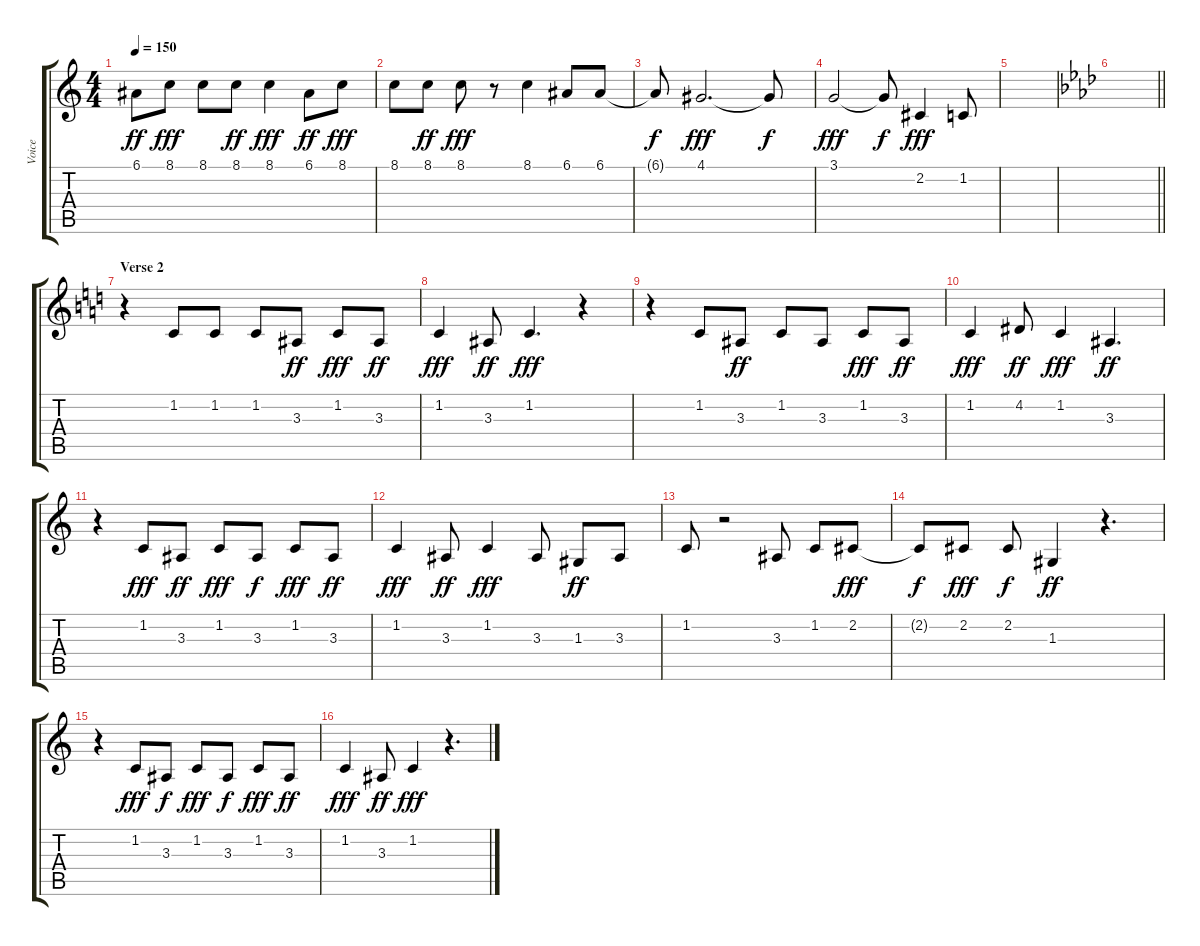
\track ("Voice" "Voice") {instrument electricpiano1}
\staff {score tabs}
\tuning (E4 B3 G3 D3 A2 E2) {hide}
\ts (4 4)
\tempo 150
\clef g2
\ks c
6.1.8{dy ff} 8.1.8{dy fff} 8.1.8 8.1.8{dy ff} 8.1.4{dy fff} 6.1.8{dy ff} 8.1.8{dy fff} |
8.1.8 8.1.8{dy ff} 8.1.8{dy fff} r.8 8.1.4 6.1.8 6.1.8 |
6.1{t}.8{dy f} 4.1.2{d dy fff} 4.1{t}.8{dy f} |
3.1.2{dy fff} 3.1{t}.8{dy f} 2.2.4{dy fff} 1.2.8 |
|
\barLineRight lightlight
\ks ab
|
\section ("" "Verse 2")
\ks c
r.4 1.2.8 1.2.8 1.2.8 3.3.8{dy ff} 1.2.8{dy fff} 3.3.8{dy ff} |
1.2.4{dy fff} 3.3.8{dy ff} 1.2.4{d dy fff} r.4 |
r.4 1.2.8 3.3.8{dy ff} 1.2.8 3.3.8 1.2.8{dy fff} 3.3.8{dy ff} |
1.2.4{dy fff} 4.2.8{dy ff} 1.2.4{dy fff} 3.3.4{d dy ff} |
r.4 1.2.8{dy fff} 3.3.8{dy ff} 1.2.8{dy fff} 3.3.8{dy f} 1.2.8{dy fff} 3.3.8{dy ff} |
1.2.4{dy fff} 3.3.8{dy ff} 1.2.4{dy fff} 3.3.8 1.3.8{dy ff} 3.3.8 |
1.2.8 r.2 3.3.8 1.2.8 2.2.8{dy fff} |
2.2{t}.8{dy f} 2.2.8{dy fff} 2.2.8{dy f} 1.3.4{dy ff} r.4{d} |
r.4 1.2.8{dy fff} 3.3.8{dy f} 1.2.8{dy fff} 3.3.8{dy f} 1.2.8{dy fff} 3.3.8{dy ff} |
1.2.4{dy fff} 3.3.8{dy ff} 1.2.4{dy fff} r.4{d}
